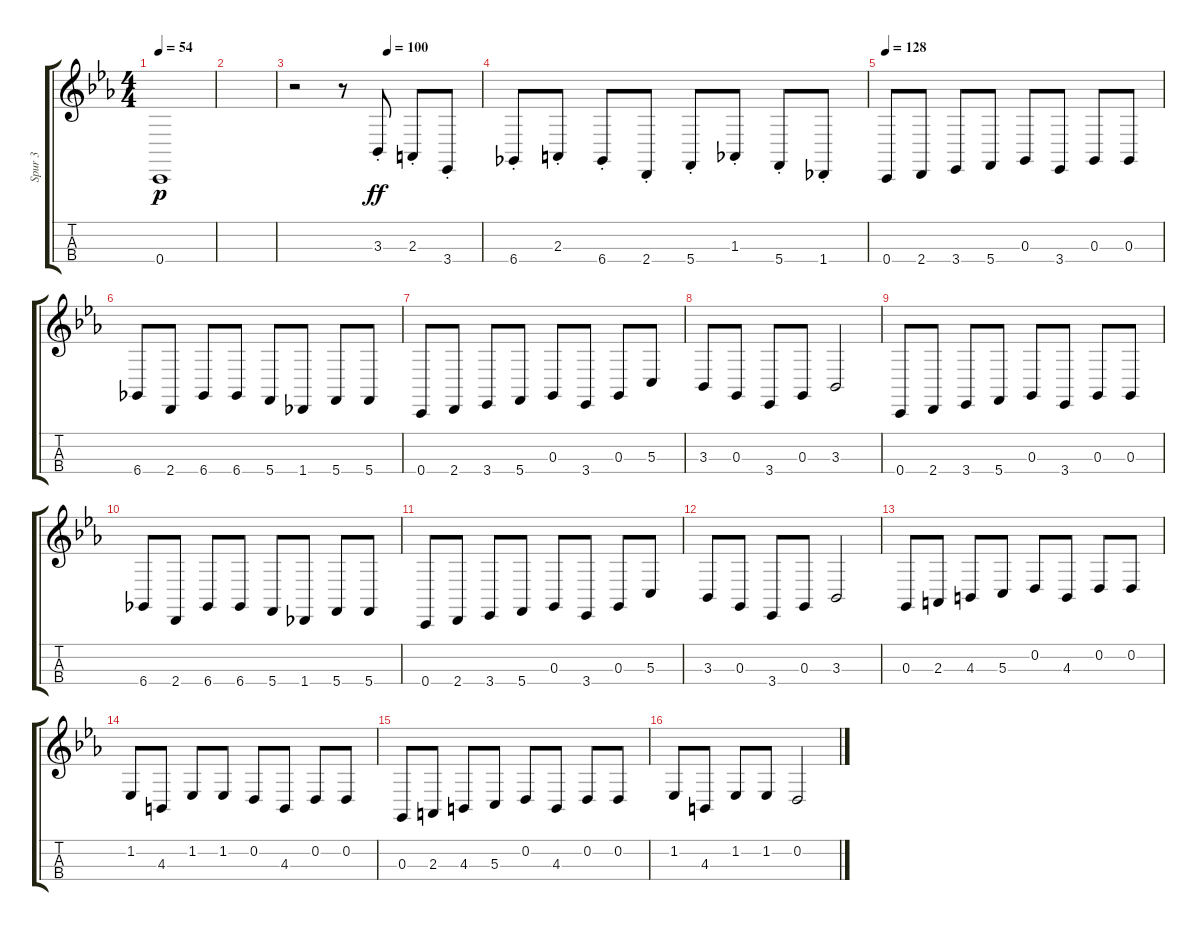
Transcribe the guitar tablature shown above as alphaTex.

\track ("Spur 3" "Spur 3") {instrument cello}
\staff {score tabs}
\tuning (A3 D3 G2 C2) {hide}
\ts (4 4)
\tempo 54
\clef g2
\ks eb
0.4.1{dy p} |
|
\tempo (100 0.5)
r.2 r.8 3.3{st}.8{dy ff} 2.3{st}.8 3.4{st}.8 |
6.4{st}.8 2.3{st}.8 6.4{st}.8 2.4{st}.8 5.4{st}.8 1.3{st}.8 5.4{st}.8 1.4{st}.8 |
\tempo 128
0.4.8 2.4.8 3.4.8 5.4.8 0.3.8 3.4.8 0.3.8 0.3.8 |
6.4.8 2.4.8 6.4.8 6.4.8 5.4.8 1.4.8 5.4.8 5.4.8 |
0.4.8 2.4.8 3.4.8 5.4.8 0.3.8 3.4.8 0.3.8 5.3.8 |
3.3.8 0.3.8 3.4.8 0.3.8 3.3.2 |
0.4.8 2.4.8 3.4.8 5.4.8 0.3.8 3.4.8 0.3.8 0.3.8 |
6.4.8 2.4.8 6.4.8 6.4.8 5.4.8 1.4.8 5.4.8 5.4.8 |
0.4.8 2.4.8 3.4.8 5.4.8 0.3.8 3.4.8 0.3.8 5.3.8 |
3.3.8 0.3.8 3.4.8 0.3.8 3.3.2 |
0.3.8 2.3.8 4.3.8 5.3.8 0.2.8 4.3.8 0.2.8 0.2.8 |
1.2.8 4.3.8 1.2.8 1.2.8 0.2.8 4.3.8 0.2.8 0.2.8 |
0.3.8 2.3.8 4.3.8 5.3.8 0.2.8 4.3.8 0.2.8 0.2.8 |
1.2.8 4.3.8 1.2.8 1.2.8 0.2.2
